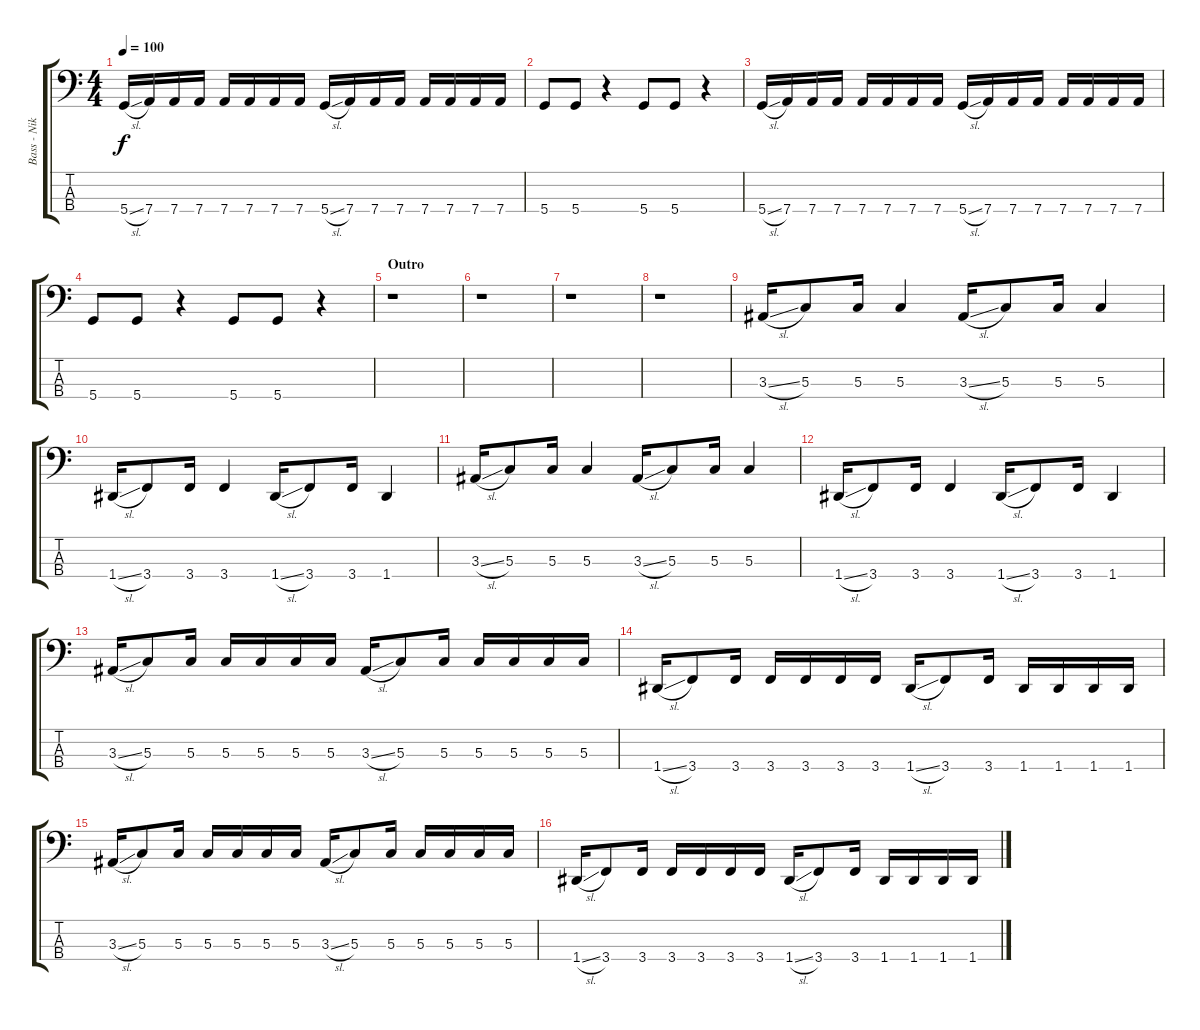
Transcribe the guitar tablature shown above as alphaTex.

\track ("Bass - Nikki" "Bass - Nik") {instrument electricbassfinger}
\staff {score tabs}
\tuning (F2 C2 G1 D1) {hide}
\ts (4 4)
\tempo 100
\clef f4
\ks c
5.4{sl}.16{dy f} 7.4.16 7.4.16 7.4.16 7.4.16 7.4.16 7.4.16 7.4.16 5.4{sl}.16 7.4.16 7.4.16 7.4.16 7.4.16 7.4.16 7.4.16 7.4.16 |
5.4.8 5.4.8 r.4 5.4.8 5.4.8 r.4 |
5.4{sl}.16 7.4.16 7.4.16 7.4.16 7.4.16 7.4.16 7.4.16 7.4.16 5.4{sl}.16 7.4.16 7.4.16 7.4.16 7.4.16 7.4.16 7.4.16 7.4.16 |
5.4.8 5.4.8 r.4 5.4.8 5.4.8 r.4 |
\section ("" "Outro")
r.1 |
r.1 |
r.1 |
r.1 |
3.3{sl}.16 5.3.8 5.3.16 5.3.4 3.3{sl}.16 5.3.8 5.3.16 5.3.4 |
1.4{sl}.16 3.4.8 3.4.16 3.4.4 1.4{sl}.16 3.4.8 3.4.16 1.4.4 |
3.3{sl}.16 5.3.8 5.3.16 5.3.4 3.3{sl}.16 5.3.8 5.3.16 5.3.4 |
1.4{sl}.16 3.4.8 3.4.16 3.4.4 1.4{sl}.16 3.4.8 3.4.16 1.4.4 |
3.3{sl}.16 5.3.8 5.3.16 5.3.16 5.3.16 5.3.16 5.3.16 3.3{sl}.16 5.3.8 5.3.16 5.3.16 5.3.16 5.3.16 5.3.16 |
1.4{sl}.16 3.4.8 3.4.16 3.4.16 3.4.16 3.4.16 3.4.16 1.4{sl}.16 3.4.8 3.4.16 1.4.16 1.4.16 1.4.16 1.4.16 |
3.3{sl}.16 5.3.8 5.3.16 5.3.16 5.3.16 5.3.16 5.3.16 3.3{sl}.16 5.3.8 5.3.16 5.3.16 5.3.16 5.3.16 5.3.16 |
1.4{sl}.16 3.4.8 3.4.16 3.4.16 3.4.16 3.4.16 3.4.16 1.4{sl}.16 3.4.8 3.4.16 1.4.16 1.4.16 1.4.16 1.4.16
